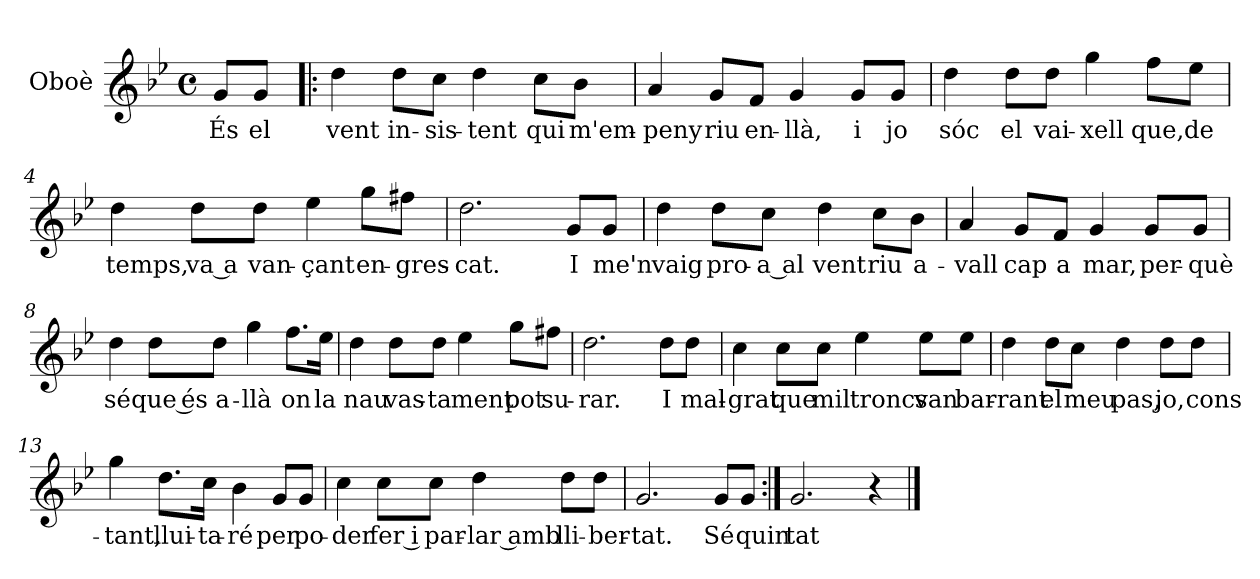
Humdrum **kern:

**kern	**text
*part1	*part1
*staff1	*staff1
*I"Oboè	*
*I'Ob.	*
*clefG2	*
*k[b-e-]	*
*M4/4	*
*met(c)	*
=	=
!	!LO:LY:b
8g/L	És
!	!LO:LY:b
8g/J	el
=1!|:	=1!|:
!	!LO:LY:b
4dd\	vent
!	!LO:LY:b
8dd\L	in-
!	!LO:LY:b
8cc\J	-sis-
!	!LO:LY:b
4dd\	-tent
!	!LO:LY:b
8cc\L	qui
!	!LO:LY:b
8b-\J	m'em-
=2	=2
!	!LO:LY:b
4a/	-peny
!	!LO:LY:b
8g/L	riu
!	!LO:LY:b
8f/J	en-
!	!LO:LY:b
4g/	-llà,
!	!LO:LY:b
8g/L	i
!	!LO:LY:b
8g/J	jo
=3	=3
!	!LO:LY:b
4dd\	sóc
!	!LO:LY:b
8dd\L	el
!	!LO:LY:b
8dd\J	vai-
!	!LO:LY:b
4gg\	-xell
!	!LO:LY:b
8ff\L	que,
!	!LO:LY:b
8ee-\J	de
!!LO:LB:g=z
=4	=4
!	!LO:LY:b
4dd\	temps,
!	!LO:LY:b
8dd\L	va a
!	!LO:LY:b
8dd\J	-van-
!	!LO:LY:b
4ee-\	-çant
!	!LO:LY:b
8gg\L	en-
!	!LO:LY:b
8ff#X\J	-gres-
=5	=5
!	!LO:LY:b
2.dd\	-cat.
!	!LO:LY:b
8g/L	I
!	!LO:LY:b
8g/J	me'n
=6	=6
!	!LO:LY:b
4dd\	vaig
!	!LO:LY:b
8dd\L	pro-
!	!LO:LY:b
8cc\J	a al
!	!LO:LY:b
4dd\	vent
!	!LO:LY:b
8cc\L	riu
!	!LO:LY:b
8b-\J	a-
=7	=7
!	!LO:LY:b
4a/	-vall
!	!LO:LY:b
8g/L	cap
!	!LO:LY:b
8f/J	a
!	!LO:LY:b
4g/	mar,
!	!LO:LY:b
8g/L	per-
!	!LO:LY:b
8g/J	-què
!!LO:LB:g=z
=8	=8
!	!LO:LY:b
4dd\	sé
!	!LO:LY:b
8dd\L	que és
!	!LO:LY:b
8dd\J	a-
!	!LO:LY:b
4gg\	-llà
!	!LO:LY:b
8.ff\L	on
!	!LO:LY:b
16ee-\Jk	la
=9	=9
!	!LO:LY:b
4dd\	nau
!	!LO:LY:b
8dd\L	vas-
!	!LO:LY:b
8dd\J	-ta
!	!LO:LY:b
4ee-\	ment
!	!LO:LY:b
8gg\L	pot
!	!LO:LY:b
8ff#X\J	su-
=10	=10
!	!LO:LY:b
2.dd\	-rar.
!	!LO:LY:b
8dd\L	I
!	!LO:LY:b
8dd\J	mal-
=11	=11
!	!LO:LY:b
4cc\	-grat
!	!LO:LY:b
8cc\L	que
!	!LO:LY:b
8cc\J	mil
!	!LO:LY:b
4ee-\	troncs
!	!LO:LY:b
8ee-\L	van
!	!LO:LY:b
8ee-\J	bar-
!!LO:LB:g=z
=12	=12
!	!LO:LY:b
4dd\	-rant
!	!LO:LY:b
8dd\L	el
!	!LO:LY:b
8cc\J	meu
!	!LO:LY:b
4dd\	pas,
!	!LO:LY:b
8dd\L	jo,
!	!LO:LY:b
8dd\J	cons-
=13	=13
!	!LO:LY:b
4gg\	-tant,
!	!LO:LY:b
8.dd\L	llui-
!	!LO:LY:b
16cc\Jk	-ta-
!	!LO:LY:b
4b-\	-ré
!	!LO:LY:b
8g/L	per
!	!LO:LY:b
8g/J	po-
=14	=14
!	!LO:LY:b
4cc\	-der
!	!LO:LY:b
8cc\L	fer i
!	!LO:LY:b
8cc\J	par-
!	!LO:LY:b
4dd\	lar amb
!	!LO:LY:b
8dd\L	lli-
!	!LO:LY:b
8dd\J	-ber-
!!LO:LB:g=z
=15	=15
!	!LO:LY:b
2.g/	-tat.
!	!LO:LY:b
8g/L	Sé
!	!LO:LY:b
8g/J	quin
=16:|!	=16:|!
!	!LO:LY:b
2.g/	tat
4r	.
==	==
*-	*-
